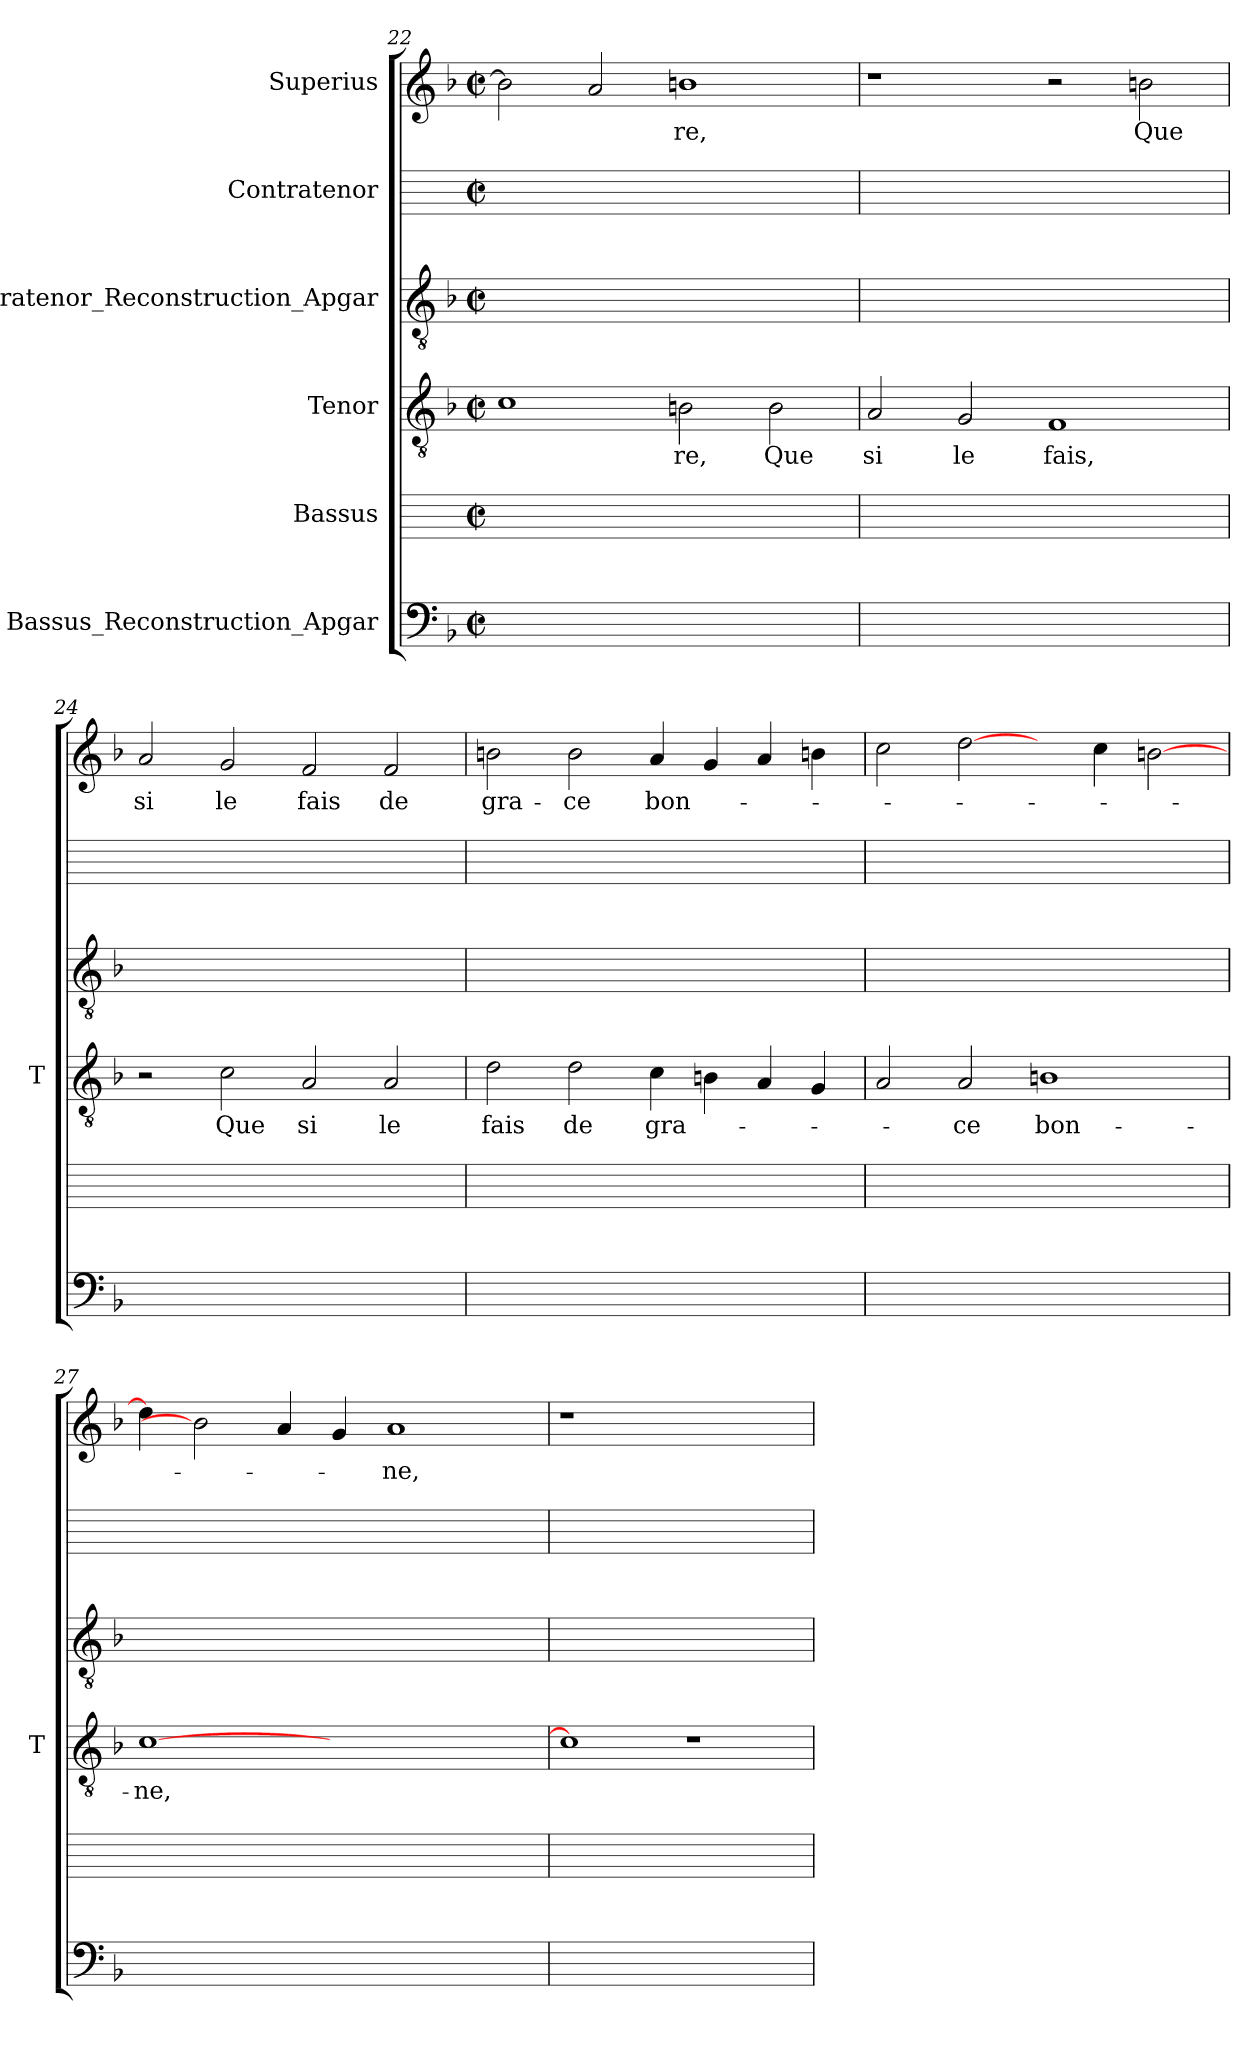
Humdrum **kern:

**kern	**kern	**kern	**text	**kern	**kern	**kern	**text
*part6	*part5	*part4	*part4	*part3	*part2	*part1	*part1
*staff6	*staff5	*staff4	*staff4	*staff3	*staff2	*staff1	*staff1
*I"Bassus_Reconstruction_Apgar	*I"Bassus	*I"Tenor	*	*I"Contratenor_Reconstruction_Apgar	*I"Contratenor	*I"Superius	*
*	*	*I'T	*	*	*	*	*
*clefF4	*	*clefGv2	*	*clefGv2	*	*clefG2	*
*k[b-]	*	*k[b-]	*	*k[b-]	*	*k[b-]	*
*F:	*	*F:	*	*F:	*	*F:	*
*M2/2	*M2/2	*M2/2	*	*M2/2	*M2/2	*M2/2	*
*met(c|)	*met(c|)	*met(c|)	*	*met(c|)	*met(c|)	*met(c|)	*
=22	=22	=22	=22	=22	=22	=22	=22
1ryy	1ryy	1c	.	1ryy	1ryy	2bn]	.
.	.	.	.	.	.	2a	.
1ryy	1ryy	2Bn	-re,	1ryy	1ryy	1bn	-re,
.	.	2B	-Que	.	.	.	.
=23	=23	=23	=23	=23	=23	=23	=23
1ryy	1ryy	2A	-si	1ryy	1ryy	1r	.
.	.	2G	-le	.	.	.	.
1ryy	1ryy	1F	-fais,	1ryy	1ryy	2r	.
.	.	.	.	.	.	2bn	-Que
=24	=24	=24	=24	=24	=24	=24	=24
1ryy	1ryy	2r	.	1ryy	1ryy	2a	-si
.	.	2c	-Que	.	.	2g	-le
1ryy	1ryy	2A	-si	1ryy	1ryy	2f	-fais
.	.	2A	-le	.	.	2f	-de
=25	=25	=25	=25	=25	=25	=25	=25
1ryy	1ryy	2d	-fais	1ryy	1ryy	2bn	gra-
.	.	2d	-de	.	.	2b	-ce
1ryy	1ryy	4c	gra-	1ryy	1ryy	4a	bon-
.	.	4Bn	.	.	.	4g	.
.	.	4A	.	.	.	4a	.
.	.	4G	.	.	.	4bn	.
=26	=26	=26	=26	=26	=26	=26	=26
1ryy	1ryy	2A	.	1ryy	1ryy	2cc	.
.	.	2A	-ce	.	.	[2dd	.
1ryy	1ryy	1Bn	bon-	1ryy	1ryy	4ryy	.
.	.	.	.	.	.	4cc	.
.	.	.	.	.	.	[2bn	.
=27	=27	=27	=27	=27	=27	=27	=27
1ryy	1ryy	[1c	-ne,	1ryy	1ryy	4dd]	.
.	.	.	.	.	.	2b]	.
.	.	.	.	.	.	4a	.
1ryy	1ryy	1ryy	.	1ryy	1ryy	4g	.
.	.	.	.	.	.	1a	-ne,
4ryy	4ryy	4ryy	.	4ryy	4ryy	.	.
=28	=28	=28	=28	=28	=28	=28	=28
1ryy	1ryy	1c]	.	1ryy	1ryy	1r	.
1ryy	1ryy	1r	.	1ryy	1ryy	1ryy	.
=	=	=	=	=	=	=	=
*-	*-	*-	*-	*-	*-	*-	*-
